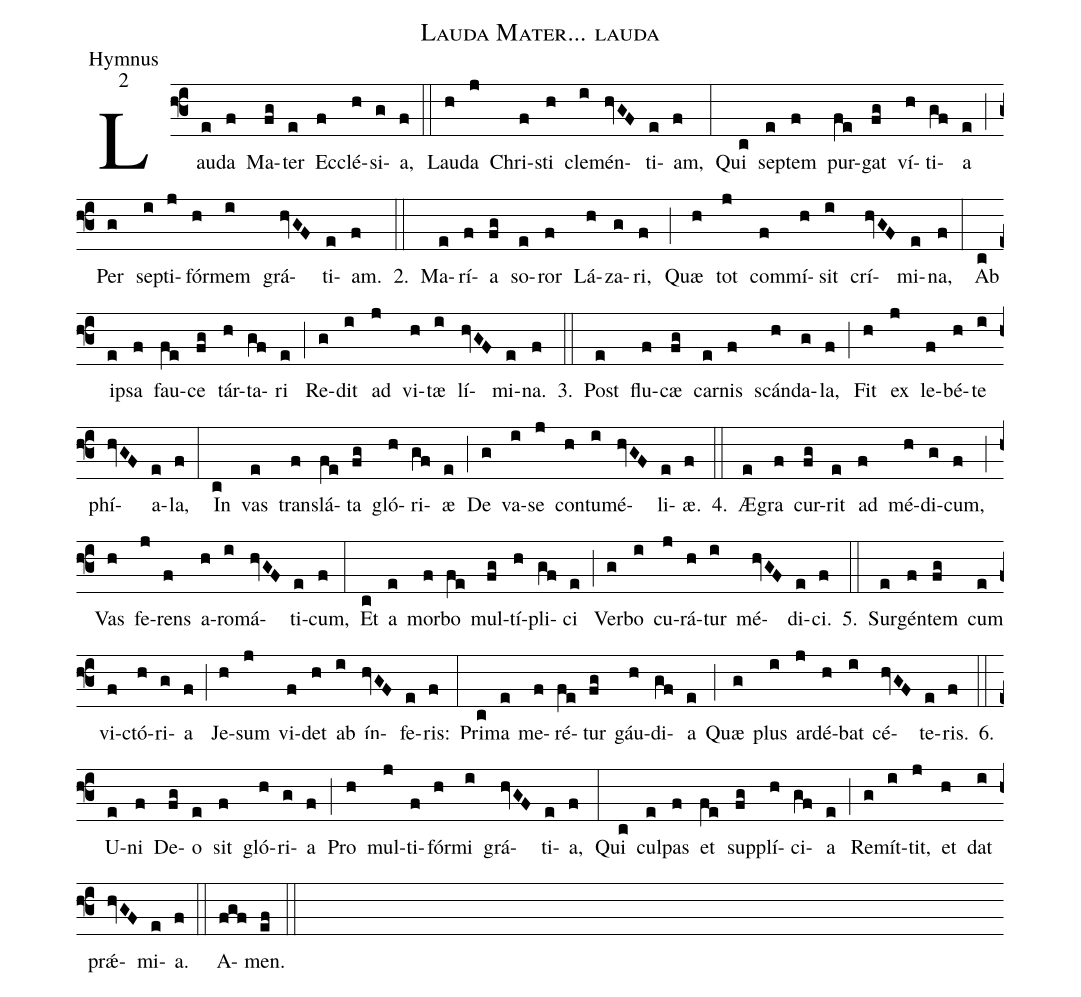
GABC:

name:Lauda Mater... lauda;
office-part:Hymnus;
mode:2;
%%
(f3) Lau(e)da(f) Ma(fg)ter(e) Ec(f)clé(h)si(g)a,(f) (::)
Lau(h)da(j) Chri(f)sti(h) cle(i)mén(hvGF)ti(e)am,(f) (:)
Qui(c) sep(e)tem(f) pur(fe)gat(fg) ví(h)ti(gf)a(e) (;) Per(g) sep(i)ti(j)fór(h)mem(i) grá(hvGF)ti(e)am.(f) 2.(::) Ma(e)rí(f)a(fg) so(e)ror(f) Lá(h)za(g)ri,(f) (;) Quæ(h) tot(j) com(f)mí(h)sit(i) crí(hvGF)mi(e)na,(f) (:)
Ab(c) i(e)psa(f) fau(fe)ce(fg) tár(h)ta(gf)ri(e) (;) Re(g)dit(i) ad(j) vi(h)tæ(i) lí(hvGF)mi(e)na.(f) 3.(::) Post(e) flu(f)cæ(fg) car(e)nis(f) scán(h)da(g)la,(f) (;) Fit(h) ex(j) le(f)bé(h)te(i) phí(hvGF)a(e)la,(f) (:)
In(c) vas(e) tran(f)slá(fe)ta(fg) gló(h)ri(gf)æ(e) (;) De(g) va(i)se(j) con(h)tu(i)mé(hvGF)li(e)æ.(f) 4.(::) Æ(e)gra(f) cur(fg)rit(e) ad(f) mé(h)di(g)cum,(f) (;) Vas(h) fe(j)rens(f) a(h)ro(i)má(hvGF)ti(e)cum,(f) (:)
Et(c) a(e) mor(f)bo(fe) mul(fg)tí(h)pli(gf)ci(e) (;) Ver(g)bo(i) cu(j)rá(h)tur(i) mé(hvGF)di(e)ci.(f) 5.(::) Sur(e)gén(f)tem(fg) cum(e) vi(f)ctó(h)ri(g)a(f) (;) Je(h)sum(j) vi(f)det(h) ab(i) ín(hvGF)fe(e)ris:(f) (:)
Pri(c)ma(e) me(f)ré(fe)tur(fg) gáu(h)di(gf)a(e) (;) Quæ(g) plus(i) ar(j)dé(h)bat(i) cé(hvGF)te(e)ris.(f) 6.(::) U(e)ni(f) De(fg)o(e) sit(f) gló(h)ri(g)a(f) (;) Pro(h) mul(j)ti(f)fór(h)mi(i) grá(hvGF)ti(e)a,(f) (:)
Qui(c) cul(e)pas(f) et(fe) sup(fg)plí(h)ci(gf)a(e) (;) Re(g)mít(i)tit,(j) et(h) dat(i) pr{<sp>'ae</sp>}(hvGF)mi(e)a.(f) (::)
A(fgf)men.(ef) (::)
